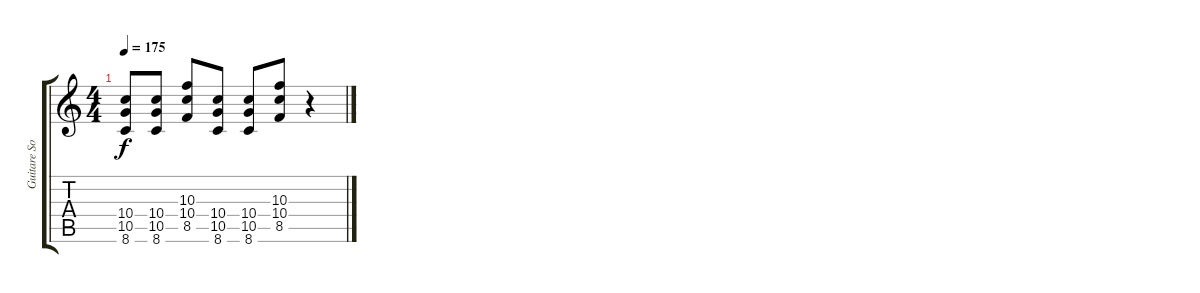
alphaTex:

\track ("Guitare Soliste" "Guitare So") {instrument acousticguitarsteel}
\staff {score tabs}
\tuning (E4 B3 G3 D3 A2 E2) {hide}
\ts (4 4)
\tempo 175
\clef g2
\ks c
(10.4 10.5 8.6).8{dy f} (10.4 10.5 8.6).8 (10.3 10.4 8.5).8 (10.4 10.5 8.6).8 (10.4 10.5 8.6).8 (10.3 10.4 8.5).8 r.4
